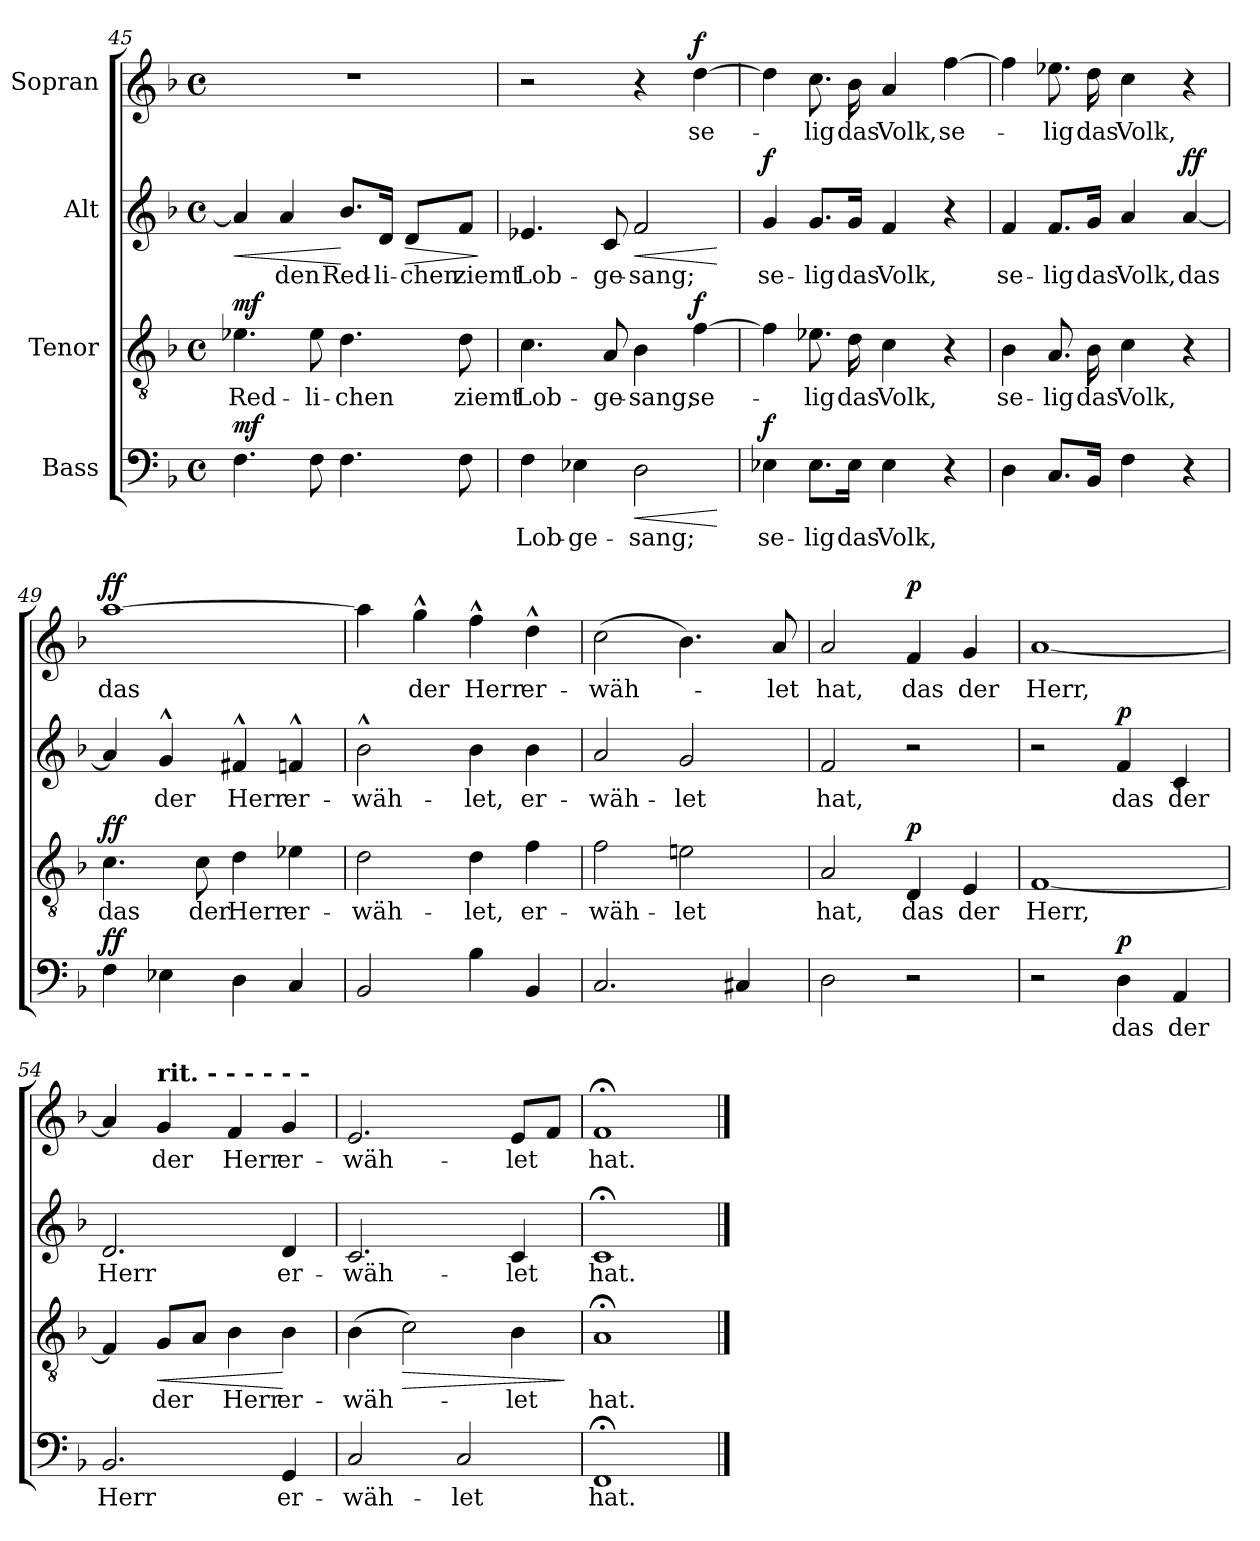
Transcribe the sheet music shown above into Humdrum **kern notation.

**kern	**text	**dynam	**kern	**text	**dynam	**kern	**text	**dynam	**kern	**text	**dynam
*part4	*part4	*part4	*part3	*part3	*part3	*part2	*part2	*part2	*part1	*part1	*part1
*staff4	*staff4	*staff4	*staff3	*staff3	*staff3	*staff2	*staff2	*staff2	*staff1	*staff1	*staff1
*I"Bass	*	*	*I"Tenor	*	*	*I"Alt	*	*	*I"Sopran	*	*
*clefF4	*	*	*clefGv2	*	*	*clefG2	*	*	*clefG2	*	*
*k[b-]	*	*	*k[b-]	*	*	*k[b-]	*	*	*k[b-]	*	*
*F:	*	*	*F:	*	*	*F:	*	*	*F:	*	*
*M4/4	*	*	*M4/4	*	*	*M4/4	*	*	*M4/4	*	*
*met(c)	*	*	*met(c)	*	*	*met(c)	*	*	*met(c)	*	*
=45	=45	=45	=45	=45	=45	=45	=45	=45	=45	=45	=45
!	!	!LO:DY:a	!	!	!LO:DY:a	!	!	!LO:HP:b	!	!	!
4.F\	.	mf	4.e-X\	Red-	mf	4a/]	.	<	1r	.	.
.	.	.	.	.	.	4a/	den	.	.	.	.
8F\	.	.	8e-\	-li-	.	.	.	.	.	.	.
4.F\	.	.	4.d\	-chen	.	8.b-/L	Red-	[	.	.	.
.	.	.	.	.	.	16d/Jk	-li-	.	.	.	.
!	!	!	!	!	!	!	!	!LO:HP:b	!	!	!
.	.	.	.	.	.	8d/L	-chen	>	.	.	.
8F\	.	.	8d\	ziemt	.	8f/J	ziemt	.	.	.	.
.	.	.	.	.	.	.	.	]	.	.	.
!!LO:LB:g=z
=46	=46	=46	=46	=46	=46	=46	=46	=46	=46	=46	=46
4F\	Lob-	.	4.c\	Lob-	.	4.e-X/	Lob-	.	2r	.	.
4E-X\	-ge-	.	.	.	.	.	.	.	.	.	.
.	.	.	8A/	-ge-	.	8c/	-ge-	.	.	.	.
!	!	!LO:HP:b	!	!	!	!	!	!LO:HP:b	!	!	!
2D\	-sang;	<	4B-\	-sang;	.	2f/	-sang;	<	4r	.	.
!	!	!	!	!	!LO:DY:a	!	!	!	!	!	!LO:DY:a
.	.	.	[4f\	se-	f	.	.	.	[4dd\	se-	f
.	.	[	.	.	.	.	.	[	.	.	.
=47	=47	=47	=47	=47	=47	=47	=47	=47	=47	=47	=47
!	!	!LO:DY:a	!	!	!	!	!	!LO:DY:a	!	!	!
4E-X\	se-	f	4f\]	.	.	4g/	se-	f	4dd\]	.	.
8.E-\L	-lig	.	8.e-X\	-lig	.	8.g/L	-lig	.	8.cc\	-lig	.
16E-\Jk	das	.	16d\	das	.	16g/Jk	das	.	16b-\	das	.
4E-\	Volk,	.	4c\	Volk,	.	4f/	Volk,	.	4a/	Volk,	.
4r	.	.	4r	.	.	4r	.	.	[4ff\	se-	.
=48	=48	=48	=48	=48	=48	=48	=48	=48	=48	=48	=48
4D\	.	.	4B-\	se-	.	4f/	se-	.	4ff\]	.	.
8.C/L	.	.	8.A/	-lig	.	8.f/L	-lig	.	8.ee-X\	-lig	.
16BB-/Jk	.	.	16B-\	das	.	16g/Jk	das	.	16dd\	das	.
4F\	.	.	4c\	Volk,	.	4a/	Volk,	.	4cc\	Volk,	.
!	!	!	!	!	!	!	!	!LO:DY:a	!	!	!
4r	.	.	4r	.	.	[4a/	das	ff	4r	.	.
=49	=49	=49	=49	=49	=49	=49	=49	=49	=49	=49	=49
!	!	!LO:DY:a	!	!	!LO:DY:a	!	!	!	!	!	!LO:DY:a
4F\	.	ff	4.c\	das	ff	4a/]	.	.	[1aa	das	ff
4E-X\	.	.	.	.	.	4g^^/	der	.	.	.	.
.	.	.	8c\	der	.	.	.	.	.	.	.
4D\	.	.	4d\	Herr	.	4f#X^^/	Herr	.	.	.	.
4C/	.	.	4e-X\	er-	.	4fn^^/	er-	.	.	.	.
!!LO:LB:g=z
=50	=50	=50	=50	=50	=50	=50	=50	=50	=50	=50	=50
2BB-/	.	.	2d\	-wäh-	.	2b-^^\	-wäh-	.	4aa\]	.	.
.	.	.	.	.	.	.	.	.	4gg^^\	der	.
4B-\	.	.	4d\	-let,	.	4b-\	-let,	.	4ff^^\	Herr	.
4BB-/	.	.	4f\	er-	.	4b-\	er-	.	4dd^^\	er-	.
=51	=51	=51	=51	=51	=51	=51	=51	=51	=51	=51	=51
2.C/	.	.	2f\	-wäh-	.	2a/	-wäh-	.	(>2cc\	-wäh-	.
.	.	.	2en\	-let	.	2g/	-let	.	4.b-\)	.	.
4C#X/	.	.	.	.	.	.	.	.	.	.	.
.	.	.	.	.	.	.	.	.	8a/	-let	.
=52	=52	=52	=52	=52	=52	=52	=52	=52	=52	=52	=52
2D\	.	.	2A/	hat,	.	2f/	hat,	.	2a/	hat,	.
!	!	!	!	!	!LO:DY:a	!	!	!	!	!	!LO:DY:a
2r	.	.	4D/	das	p	2r	.	.	4f/	das	p
.	.	.	4E/	der	.	.	.	.	4g/	der	.
=53	=53	=53	=53	=53	=53	=53	=53	=53	=53	=53	=53
2r	.	.	[1F	Herr,	.	2r	.	.	[1a	Herr,	.
!	!	!LO:DY:a	!	!	!	!	!	!LO:DY:a	!	!	!
4D\	das	p	.	.	.	4f/	das	p	.	.	.
4AA/	der	.	.	.	.	4c/	der	.	.	.	.
=54	=54	=54	=54	=54	=54	=54	=54	=54	=54	=54	=54
2.BB-/	Herr	.	4F/]	.	.	2.d/	Herr	.	4a/]	.	.
!	!	!	!	!	!	!	!	!	!LO:TX:a:B:t=rit.    -    -    -    -    -    -	!	!
!	!	!	!	!	!LO:HP:b	!	!	!	!	!	!
.	.	.	8G/L	der	<	.	.	.	4g/	der	.
.	.	.	8A/J	.	.	.	.	.	.	.	.
.	.	.	4B-\	Herr	.	.	.	.	4f/	Herr	.
4GG/	er-	.	4B-\	er-	[	4d/	er-	.	4g/	er-	.
=55	=55	=55	=55	=55	=55	=55	=55	=55	=55	=55	=55
2C/	-wäh-	.	(>4B-\	-wäh-	.	2.c/	-wäh-	.	2.e/	-wäh-	.
!	!	!	!	!	!LO:HP:b	!	!	!	!	!	!
.	.	.	2c\)	.	>	.	.	.	.	.	.
2C/	-let	.	.	.	.	.	.	.	.	.	.
.	.	.	4B-\	-let	.	4c/	-let	.	8e/L	-let	.
.	.	.	.	.	.	.	.	.	8f/J	.	.
.	.	.	.	.	]	.	.	.	.	.	.
=56	=56	=56	=56	=56	=56	=56	=56	=56	=56	=56	=56
1FF;<	hat.	.	1A;<	hat.	.	1c;<	hat.	.	1f;<	hat.	.
==	==	==	==	==	==	==	==	==	==	==	==
*-	*-	*-	*-	*-	*-	*-	*-	*-	*-	*-	*-
